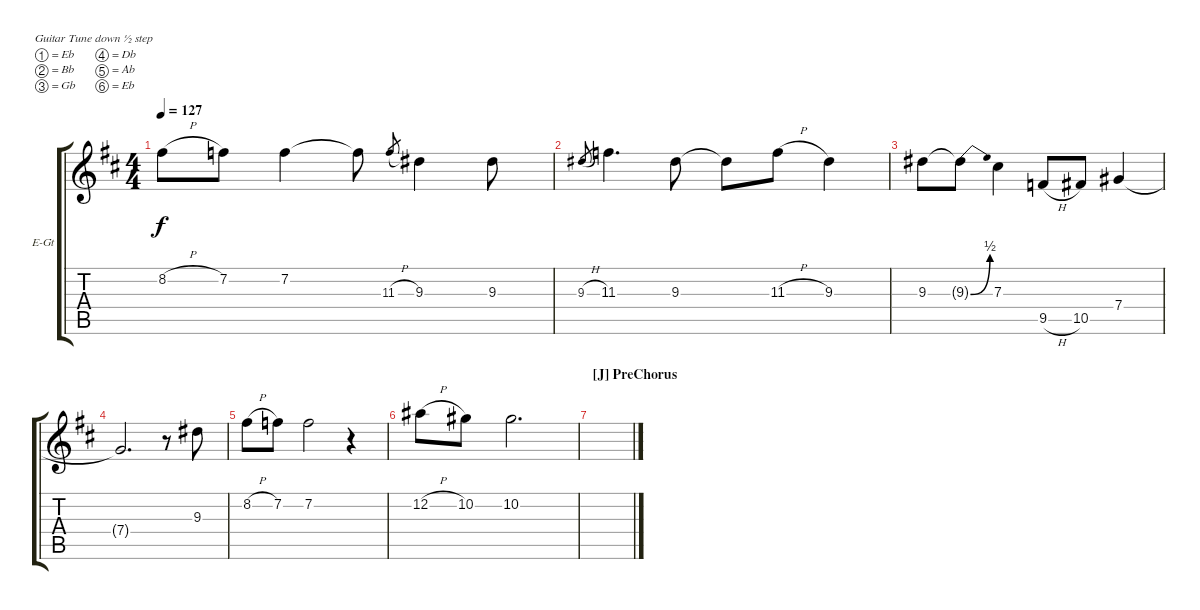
\bracketExtendMode groupsimilarinstruments
\firstSystemTrackNameOrientation horizontal
\otherSystemsTrackNameOrientation horizontal
\track ("Guitar 4" "E-Gt") {instrument distortionguitar}
\staff {score tabs}
\tuning (Eb4 Bb3 Gb3 Db3 Ab2 Eb2)
\ts (4 4)
\tempo 127
\clef g2
\scale
0.5
\ks d
8.2{h}.8{dy f} 7.2.8 7.2.4 7.2{t}.8 11.3{h}.8{gr} 9.3.4 9.3.8 |
\scale
0.5 9.3{h}.8{gr} 11.3.4{d} 9.3.8 9.3{t}.8 11.3{h}.8 9.3.4 |
\scale
0.5 9.3.8 9.3{be (bend 0 0 15.6 2) t}.8 7.3.4 9.5{h}.8 10.5.8 7.4.4 |
\scale
0.5 7.4{t}.2{d} r.8 9.3.8 |
\scale
0.5 8.2{h}.8 7.2.8 7.2.2 r.4 |
\scale
0.5 12.2{h}.8 10.2.8 10.2.2{d} |
\section ("J" "PreChorus")
\scale
0.5 |
\scale
0.5 |
\scale
0.5 |
\scale
0.5 |
\scale
0.5 |
\scale
0.5 |
\scale
0.5 |
\scale
0.5 |
\scale
0.5 |
\scale
0.5
